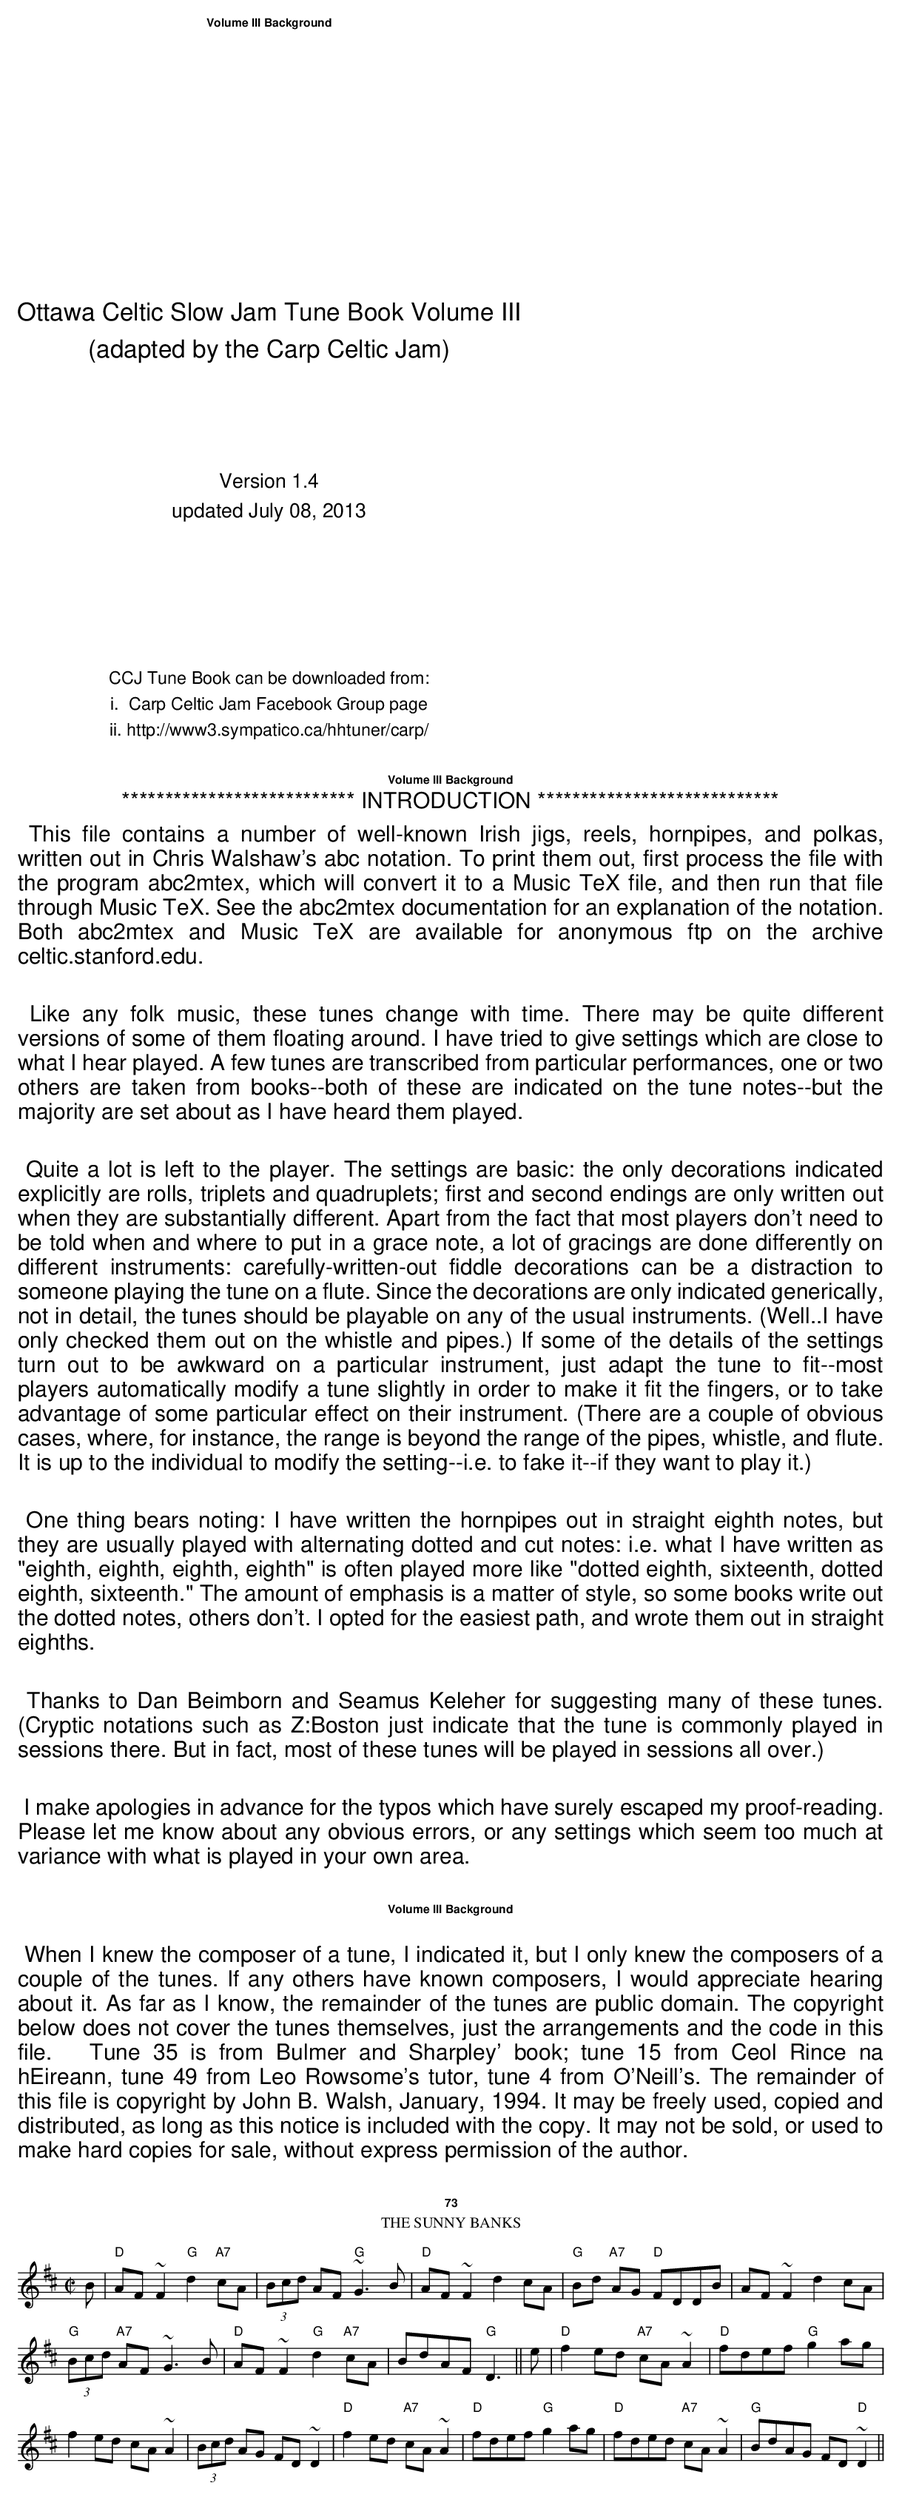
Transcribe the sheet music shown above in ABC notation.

X:1
T:The Sunny Banks
E:8
M:C|
K:D
B|"D"AF~F2 "G"d2 "A7"cA|(3Bcd AF "G"~G3 B|"D"AF~F2 d2 cA|\
"G"Bd "A7"AG "D"FDDB|AF~F2 d2 cA|
"G"(3Bcd "A7"AF ~G3 B|"D"AF~F2 "G"d2 "A7"cA| BdAF "G"D3 ||\
e|"D"f2 ed "A7"cA ~A2|"D"fdef "G"g2 ag|
f2 ed cA~A2|(3Bcd AG FD ~D2|"D"f2 ed "A7"cA ~A2|\
"D"fdef "G"g2 ag|"D"fded "A7"cA~A2|"G"BdAG FD "D"~D2||
